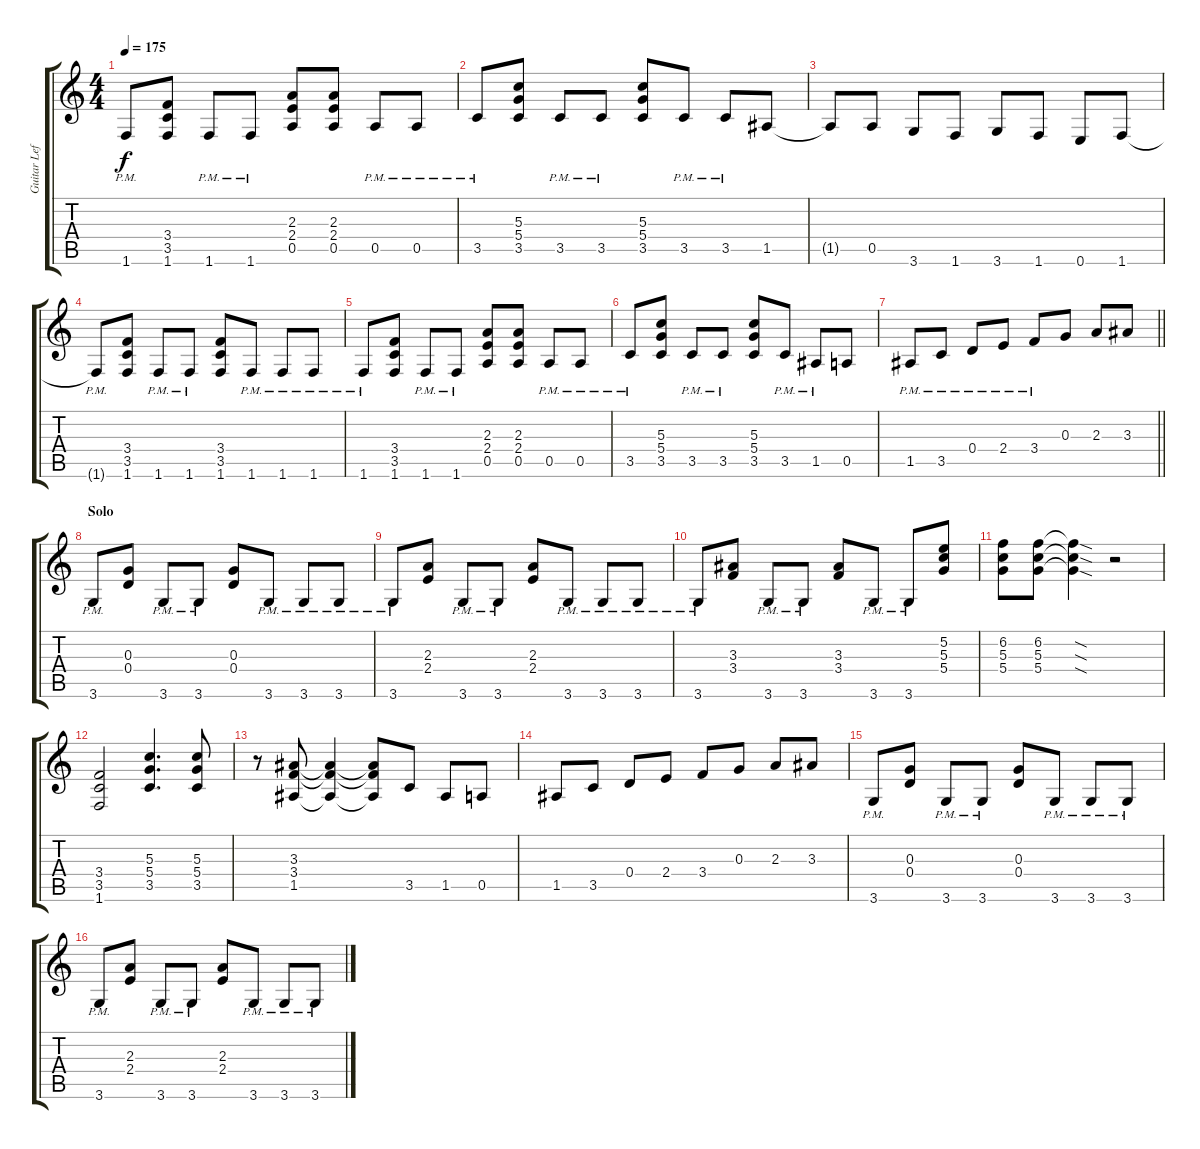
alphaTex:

\track ("Guitar Left" "Guitar Lef") {instrument overdrivenguitar}
\staff {score tabs}
\tuning (E4 B3 G3 D3 A2 E2) {hide}
\ts (4 4)
\tempo 175
\clef g2
\ks c
1.6{pm}.8{dy f} (3.4 3.5 1.6).8 1.6{pm}.8 1.6{pm}.8 (2.3 2.4 0.5).8 (2.3 2.4 0.5).8 0.5{pm}.8 0.5{pm}.8 |
3.5{pm}.8 (5.3 5.4 3.5).8 3.5{pm}.8 3.5{pm}.8 (5.3 5.4 3.5).8 3.5{pm}.8 3.5{pm}.8 1.5.8 |
1.5{t}.8 0.5.8 3.6.8 1.6.8 3.6.8 1.6.8 0.6.8 1.6.8 |
1.6{pm t}.8 (3.4 3.5 1.6).8 1.6{pm}.8 1.6{pm}.8 (3.4 3.5 1.6).8 1.6{pm}.8 1.6{pm}.8 1.6{pm}.8 |
1.6{pm}.8 (3.4 3.5 1.6).8 1.6{pm}.8 1.6{pm}.8 (2.3 2.4 0.5).8 (2.3 2.4 0.5).8 0.5{pm}.8 0.5{pm}.8 |
3.5{pm}.8 (5.3 5.4 3.5).8 3.5{pm}.8 3.5{pm}.8 (5.3 5.4 3.5).8 3.5{pm}.8 1.5{pm}.8 0.5.8 |
\barLineRight lightlight
1.5{pm}.8 3.5{pm}.8 0.4{pm}.8 2.4{pm}.8 3.4{pm}.8 0.3.8 2.3.8 3.3.8 |
\section ("" "Solo")
3.6{pm}.8 (0.3 0.4).8 3.6{pm}.8 3.6{pm}.8 (0.3 0.4).8 3.6{pm}.8 3.6{pm}.8 3.6{pm}.8 |
3.6{pm}.8 (2.3 2.4).8 3.6{pm}.8 3.6{pm}.8 (2.3 2.4).8 3.6{pm}.8 3.6{pm}.8 3.6{pm}.8 |
3.6{pm}.8 (3.3 3.4).8 3.6{pm}.8 3.6{pm}.8 (3.3 3.4).8 3.6{pm}.8 3.6{pm}.8 (5.2 5.3 5.4).8 |
(6.2 5.3 5.4).8 (6.2 5.3 5.4).8 (6.2{sod t} 5.3{sod t} 5.4{sod t}).4 r.2 |
(3.4 3.5 1.6).2 (5.3 5.4 3.5).4{d} (5.3 5.4 3.5).8 |
r.8 (3.3 3.4 1.5).8 (3.3{t} 3.4{t} 1.5{t}).4 (3.3{t} 3.4{t} 1.5{t}).8 3.5.8 1.5.8 0.5.8 |
1.5.8 3.5.8 0.4.8 2.4.8 3.4.8 0.3.8 2.3.8 3.3.8 |
3.6{pm}.8 (0.3 0.4).8 3.6{pm}.8 3.6{pm}.8 (0.3 0.4).8 3.6{pm}.8 3.6{pm}.8 3.6{pm}.8 |
3.6{pm}.8 (2.3 2.4).8 3.6{pm}.8 3.6{pm}.8 (2.3 2.4).8 3.6{pm}.8 3.6{pm}.8 3.6{pm}.8
